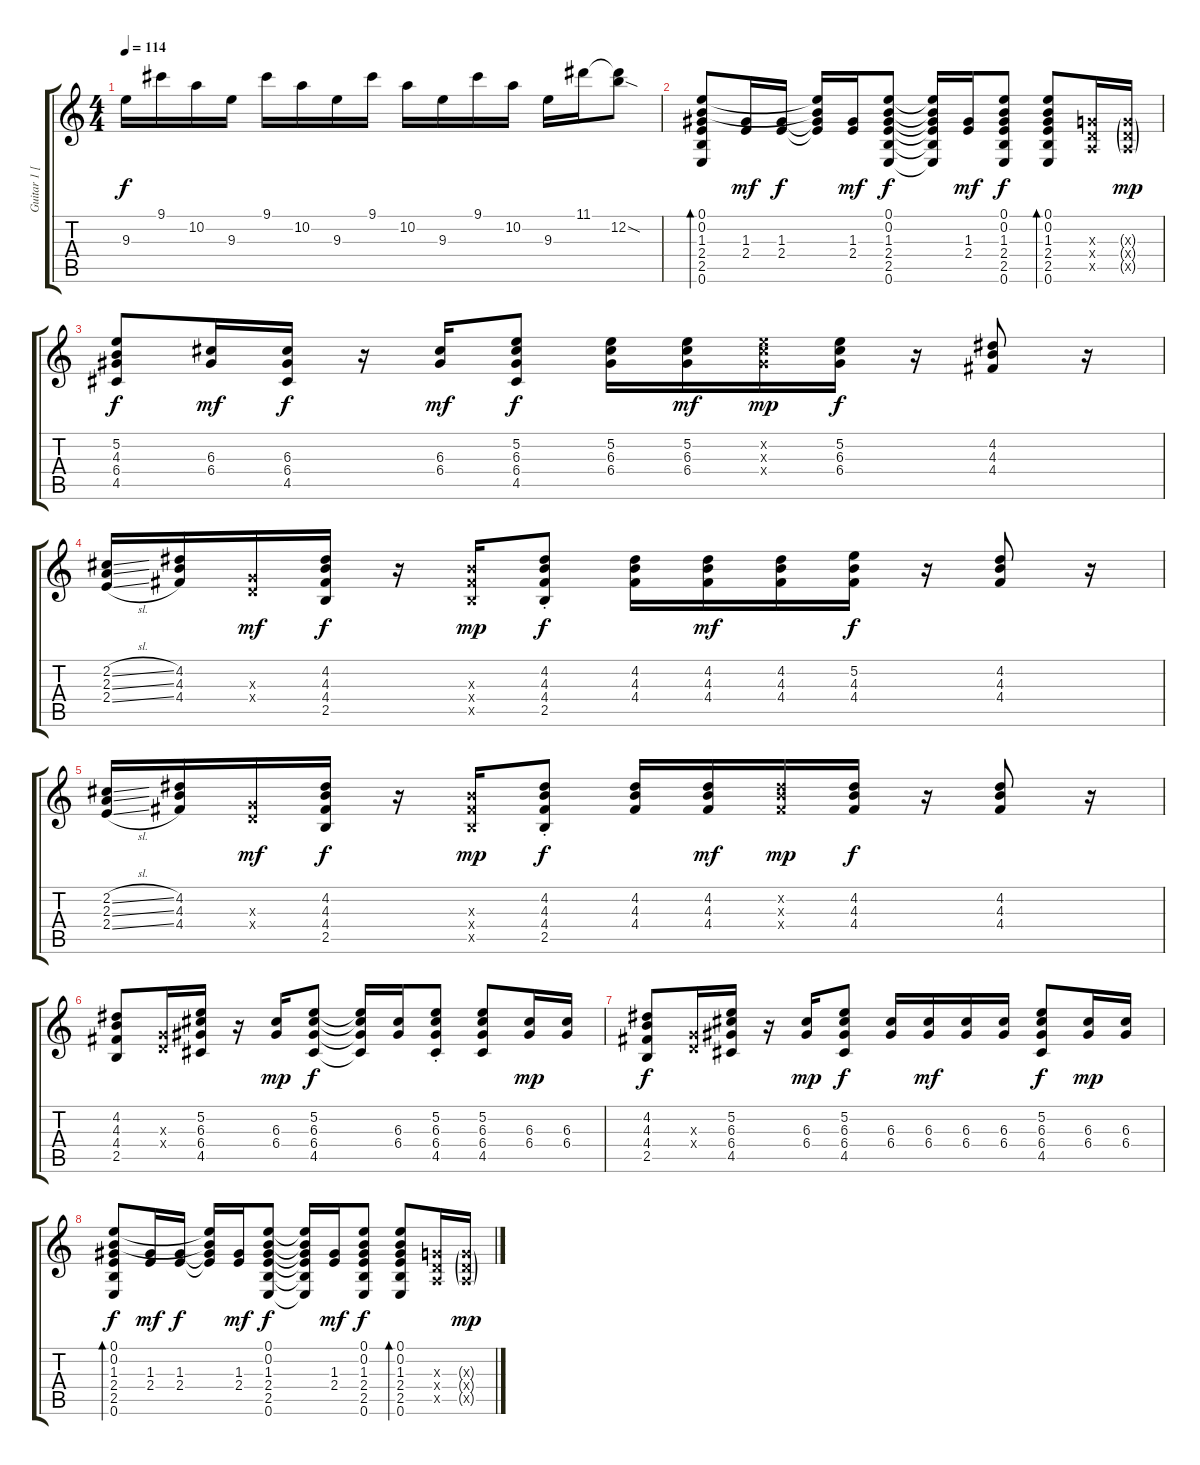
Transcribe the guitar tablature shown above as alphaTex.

\track ("Guitar 1 [Paul]" "Guitar 1 [") {instrument electricguitarclean}
\staff {score tabs}
\tuning (E4 B3 G3 D3 A2 E2) {hide}
\ts (4 4)
\tempo 114
\clef g2
\ks c
9.3.16{dy f} 9.1.16 10.2.16 9.3.16 9.1.16 10.2.16 9.3.16 9.1.16 10.2.16 9.3.16 9.1.16 10.2.16 9.3.16 11.1.16 (11.1{t} 12.2{sod}).8 |
(0.1 0.2 1.3 2.4 2.5 0.6).8{bd 60} (1.3 2.4).16{dy mf} (1.3 2.4).16{dy f} (0.1{t} 0.2{t} 1.3{t} 2.4{t}).16 (1.3 2.4).16{dy mf} (0.1 0.2 1.3 2.4 2.5 0.6).8{dy f} (0.1{t} 0.2{t} 1.3{t} 2.4{t} 2.5{t} 0.6{t}).16 (1.3 2.4).16{dy mf} (0.1 0.2 1.3 2.4 2.5 0.6).8{dy f} (0.1 0.2 1.3 2.4 2.5 0.6).8{bd 60} (0.3{x} 0.4{x} 0.5{x}).16 (0.3{g x} 0.4{g x} 0.5{g x}).16{dy mp} |
(5.2 4.3 6.4 4.5).8{dy f} (6.3 6.4).16{dy mf} (6.3 6.4 4.5).16{dy f} r.16 (6.3 6.4).16{dy mf} (5.2 6.3 6.4 4.5).8{dy f} (5.2 6.3 6.4).16 (5.2 6.3 6.4).16{dy mf} (5.2{x} 6.3{x} 6.4{x}).16{dy mp} (5.2 6.3 6.4).16{dy f} r.16 (4.2 4.3 4.4).8 r.16 |
(2.2{sl} 2.3{sl} 2.4{sl}).16 (4.2 4.3 4.4).16 (0.3{x} 0.4{x}).16{dy mf} (4.2 4.3 4.4 2.5).16{dy f} r.16 (4.3{x} 4.4{x} 2.5{x}).16{dy mp} (4.2 4.3{st} 4.4{st} 2.5{st}).8{dy f} (4.2 4.3 4.4).16 (4.2 4.3 4.4).16{dy mf} (4.2 4.3 4.4).16 (5.2 4.3 4.4).16{dy f} r.16 (4.2 4.3 4.4).8 r.16 |
(2.2{sl} 2.3{sl} 2.4{sl}).16 (4.2 4.3 4.4).16 (0.3{x} 0.4{x}).16{dy mf} (4.2 4.3 4.4 2.5).16{dy f} r.16 (4.3{x} 4.4{x} 2.5{x}).16{dy mp} (4.2 4.3{st} 4.4{st} 2.5{st}).8{dy f} (4.2 4.3 4.4).16 (4.2 4.3 4.4).16{dy mf} (4.2{x} 4.3{x} 4.4{x}).16{dy mp} (4.2 4.3 4.4).16{dy f} r.16 (4.2 4.3 4.4).8 r.16 |
(4.2 4.3 4.4 2.5).8 (0.3{x} 0.4{x}).16 (5.2 6.3 6.4 4.5).16 r.16 (6.3 6.4).16{dy mp} (5.2 6.3 6.4 4.5).8{dy f} (5.2{t} 6.3{t} 6.4{t} 4.5{t}).16 (6.3 6.4).16 (5.2{st} 6.3{st} 6.4{st} 4.5{st}).8 (5.2 6.3 6.4 4.5).8 (6.3 6.4).16{dy mp} (6.3 6.4).16 |
(4.2 4.3 4.4 2.5).8{dy f} (0.3{x} 0.4{x}).16 (5.2 6.3 6.4 4.5).16 r.16 (6.3 6.4).16{dy mp} (5.2 6.3 6.4 4.5).8{dy f} (6.3 6.4).16 (6.3 6.4).16{dy mf} (6.3 6.4).16 (6.3 6.4).16 (5.2 6.3 6.4 4.5).8{dy f} (6.3 6.4).16{dy mp} (6.3 6.4).16 |
(0.1 0.2 1.3 2.4 2.5 0.6).8{bd 60 dy f} (1.3 2.4).16{dy mf} (1.3 2.4).16{dy f} (0.1{t} 0.2{t} 1.3{t} 2.4{t}).16 (1.3 2.4).16{dy mf} (0.1 0.2 1.3 2.4 2.5 0.6).8{dy f} (0.1{t} 0.2{t} 1.3{t} 2.4{t} 2.5{t} 0.6{t}).16 (1.3 2.4).16{dy mf} (0.1 0.2 1.3 2.4 2.5 0.6).8{dy f} (0.1 0.2 1.3 2.4 2.5 0.6).8{bd 60} (0.3{x} 0.4{x} 0.5{x}).16 (0.3{g x} 0.4{g x} 0.5{g x}).16{dy mp}
